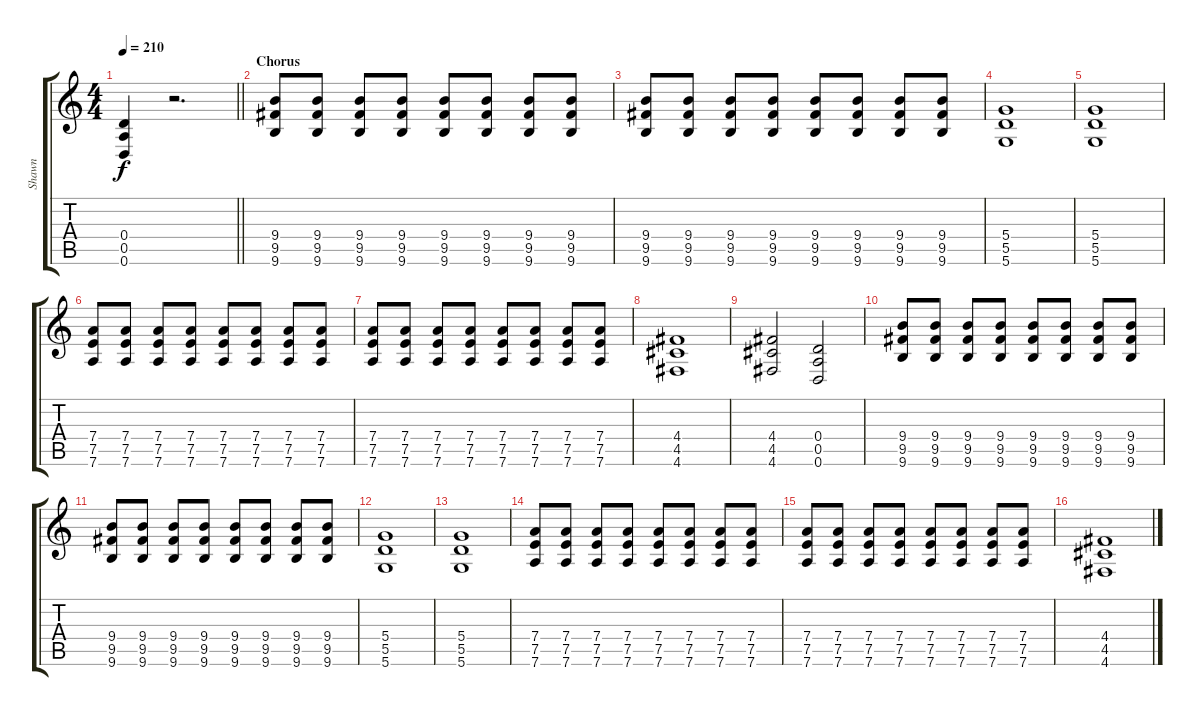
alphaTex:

\track ("Shawn" "Shawn") {instrument distortionguitar}
\staff {score tabs}
\tuning (E4 B3 G3 D3 A2 D2) {hide}
\ts (4 4)
\tempo 210
\clef g2
\barLineRight lightlight
\ks c
(0.4 0.5 0.6).4{dy f} r.2{d} |
\section ("" "Chorus")
(9.4 9.5 9.6).8{balance 15} (9.4 9.5 9.6).8 (9.4 9.5 9.6).8 (9.4 9.5 9.6).8 (9.4 9.5 9.6).8 (9.4 9.5 9.6).8 (9.4 9.5 9.6).8 (9.4 9.5 9.6).8 |
(9.4 9.5 9.6).8 (9.4 9.5 9.6).8 (9.4 9.5 9.6).8 (9.4 9.5 9.6).8 (9.4 9.5 9.6).8 (9.4 9.5 9.6).8 (9.4 9.5 9.6).8 (9.4 9.5 9.6).8 |
(5.4 5.5 5.6).1 |
(5.4 5.5 5.6).1 |
(7.4 7.5 7.6).8 (7.4 7.5 7.6).8 (7.4 7.5 7.6).8 (7.4 7.5 7.6).8 (7.4 7.5 7.6).8 (7.4 7.5 7.6).8 (7.4 7.5 7.6).8 (7.4 7.5 7.6).8 |
(7.4 7.5 7.6).8 (7.4 7.5 7.6).8 (7.4 7.5 7.6).8 (7.4 7.5 7.6).8 (7.4 7.5 7.6).8 (7.4 7.5 7.6).8 (7.4 7.5 7.6).8 (7.4 7.5 7.6).8 |
(4.4 4.5 4.6).1 |
(4.4 4.5 4.6).2 (0.4 0.5 0.6).2 |
(9.4 9.5 9.6).8 (9.4 9.5 9.6).8 (9.4 9.5 9.6).8 (9.4 9.5 9.6).8 (9.4 9.5 9.6).8 (9.4 9.5 9.6).8 (9.4 9.5 9.6).8 (9.4 9.5 9.6).8 |
(9.4 9.5 9.6).8 (9.4 9.5 9.6).8 (9.4 9.5 9.6).8 (9.4 9.5 9.6).8 (9.4 9.5 9.6).8 (9.4 9.5 9.6).8 (9.4 9.5 9.6).8 (9.4 9.5 9.6).8 |
(5.4 5.5 5.6).1 |
(5.4 5.5 5.6).1 |
(7.4 7.5 7.6).8 (7.4 7.5 7.6).8 (7.4 7.5 7.6).8 (7.4 7.5 7.6).8 (7.4 7.5 7.6).8 (7.4 7.5 7.6).8 (7.4 7.5 7.6).8 (7.4 7.5 7.6).8 |
(7.4 7.5 7.6).8 (7.4 7.5 7.6).8 (7.4 7.5 7.6).8 (7.4 7.5 7.6).8 (7.4 7.5 7.6).8 (7.4 7.5 7.6).8 (7.4 7.5 7.6).8 (7.4 7.5 7.6).8 |
(4.4 4.5 4.6).1
